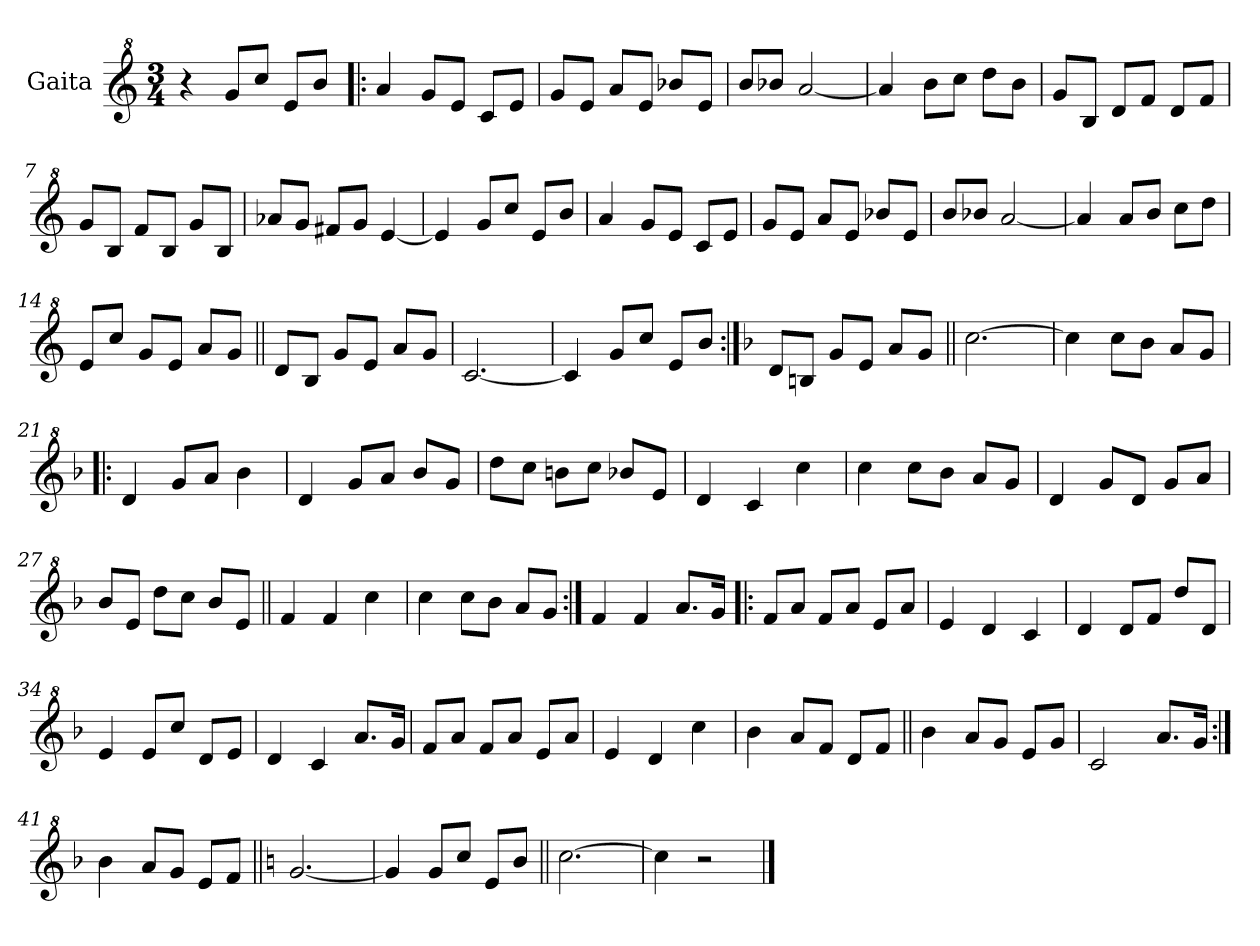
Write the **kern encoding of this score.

**kern
*part1
*staff1
*I"Gaita
*clefG^2
*k[]
*M3/4
*MM170
=1
4r
8gg/L
8ccc/J
8ee/L
8bb/J
=2!|:
4aa/
8gg/L
8ee/J
8cc/L
8ee/J
=3
8gg/L
8ee/J
8aa/L
8ee/J
8bb-X/L
8ee/J
=4
8bb/L
8bb-X/J
[2aa/
=5
4aa/]
8bb\L
8ccc\J
8ddd\L
8bb\J
=6
8gg/L
8b/J
8dd/L
8ff/J
8dd/L
8ff/J
=7
8gg/L
8b/J
8ff/L
8b/J
8gg/L
8b/J
=8
8aa-X/L
8gg/J
8ff#X/L
8gg/J
[4ee/
!!LO:LB:g=z
=9
4ee/]
8gg/L
8ccc/J
8ee/L
8bb/J
=10
4aa/
8gg/L
8ee/J
8cc/L
8ee/J
=11
8gg/L
8ee/J
8aa/L
8ee/J
8bb-X/L
8ee/J
=12
8bb/L
8bb-X/J
[2aa/
=13
4aa/]
8aa/L
8bb/J
8ccc\L
8ddd\J
=14
8ee/L
8ccc/J
8gg/L
8ee/J
8aa/L
8gg/J
=15||
8dd/L
8b/J
8gg/L
8ee/J
8aa/L
8gg/J
=16
[2.cc/
!!LO:LB:g=z
=17
4cc/]
8gg/L
8ccc/J
8ee/L
8bb/J
=18:|!
*k[b-]
8dd/L
8bn/J
8gg/L
8ee/J
8aa/L
8gg/J
=19||
[2.ccc\
=20
4ccc\]
8ccc\L
8bb-\J
8aa/L
8gg/J
=21!|:
4dd/
8gg/L
8aa/J
4bb-\
=22
4dd/
8gg/L
8aa/J
8bb-/L
8gg/J
=23
8ddd\L
8ccc\J
8bbn\L
8ccc\J
8bb-X/L
8ee/J
=24
4dd/
4cc/
4ccc\
=25
4ccc\
8ccc\L
8bb-\J
8aa/L
8gg/J
!!LO:LB:g=z
=26
4dd/
8gg/L
8dd/J
8gg/L
8aa/J
=27
8bb-/L
8ee/J
8ddd\L
8ccc\J
8bb-/L
8ee/J
=28||
4ff/
4ff/
4ccc\
=29
4ccc\
8ccc\L
8bb-\J
8aa/L
8gg/J
=30:|!
4ff/
4ff/
8.aa/L
16gg/Jk
=31!|:
8ff/L
8aa/J
8ff/L
8aa/J
8ee/L
8aa/J
=32
4ee/
4dd/
4cc/
=33
4dd/
8dd/L
8ff/J
8ddd/L
8dd/J
=34
4ee/
8ee/L
8ccc/J
8dd/L
8ee/J
!!LO:LB:g=z
=35
4dd/
4cc/
8.aa/L
16gg/Jk
=36
8ff/L
8aa/J
8ff/L
8aa/J
8ee/L
8aa/J
=37
4ee/
4dd/
4ccc\
=38
4bb-\
8aa/L
8ff/J
8dd/L
8ff/J
=39||
4bb-\
8aa/L
8gg/J
8ee/L
8gg/J
=40
2cc/
8.aa/L
16gg/Jk
=41:|!
4bb-\
8aa/L
8gg/J
8ee/L
8ff/J
=42||
*k[]
[2.gg/
=43
4gg/]
8gg/L
8ccc/J
8ee/L
8bb/J
=44||
[2.ccc\
!!LO:LB:g=z
=45
4ccc\]
2r
==
*-
